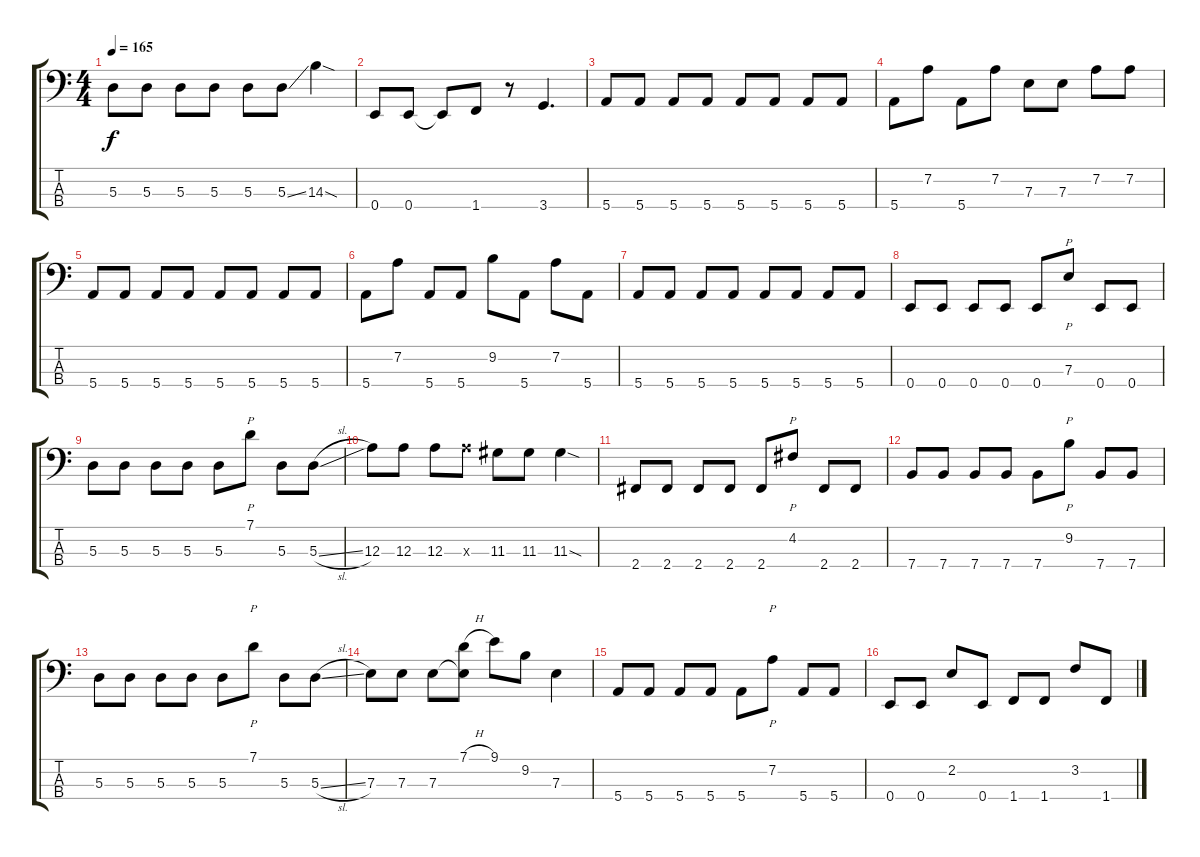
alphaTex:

\track "" {instrument electricbassfinger}
\staff {score tabs}
\tuning (G2 D2 A1 E1) {hide}
\ts (4 4)
\tempo 165
\clef f4
\ks c
5.3.8{dy f} 5.3.8 5.3.8 5.3.8 5.3.8 5.3{ss}.8 14.3{sod}.4 |
0.4.8 0.4.8 0.4{t}.8 1.4.8 r.8 3.4.4{d} |
5.4.8 5.4.8 5.4.8 5.4.8 5.4.8 5.4.8 5.4.8 5.4.8 |
5.4.8 7.2.8 5.4.8 7.2.8 7.3.8 7.3.8 7.2.8 7.2.8 |
5.4.8 5.4.8 5.4.8 5.4.8 5.4.8 5.4.8 5.4.8 5.4.8 |
5.4.8 7.2.8 5.4.8 5.4.8 9.2.8 5.4.8 7.2.8 5.4.8 |
5.4.8 5.4.8 5.4.8 5.4.8 5.4.8 5.4.8 5.4.8 5.4.8 |
0.4.8 0.4.8 0.4.8 0.4.8 0.4.8 7.3.8{p} 0.4.8 0.4.8 |
5.3.8 5.3.8 5.3.8 5.3.8 5.3.8 7.1.8{p} 5.3.8 5.3{sl}.8 |
12.3.8 12.3.8 12.3.8 12.3{x}.8 11.3.8 11.3.8 11.3{sod}.4 |
2.4.8 2.4.8 2.4.8 2.4.8 2.4.8 4.2.8{p} 2.4.8 2.4.8 |
7.4.8 7.4.8 7.4.8 7.4.8 7.4.8 9.2.8{p} 7.4.8 7.4.8 |
5.3.8 5.3.8 5.3.8 5.3.8 5.3.8 7.1.8{p} 5.3.8 5.3{sl}.8 |
7.3.8 7.3.8 7.3.8 (7.1{h} 7.3{t}).8 9.1.8 9.2.8 7.3.4 |
5.4.8 5.4.8 5.4.8 5.4.8 5.4.8 7.2.8{p} 5.4.8 5.4.8 |
0.4.8 0.4.8 2.2.8 0.4.8 1.4.8 1.4.8 3.2.8 1.4.8
